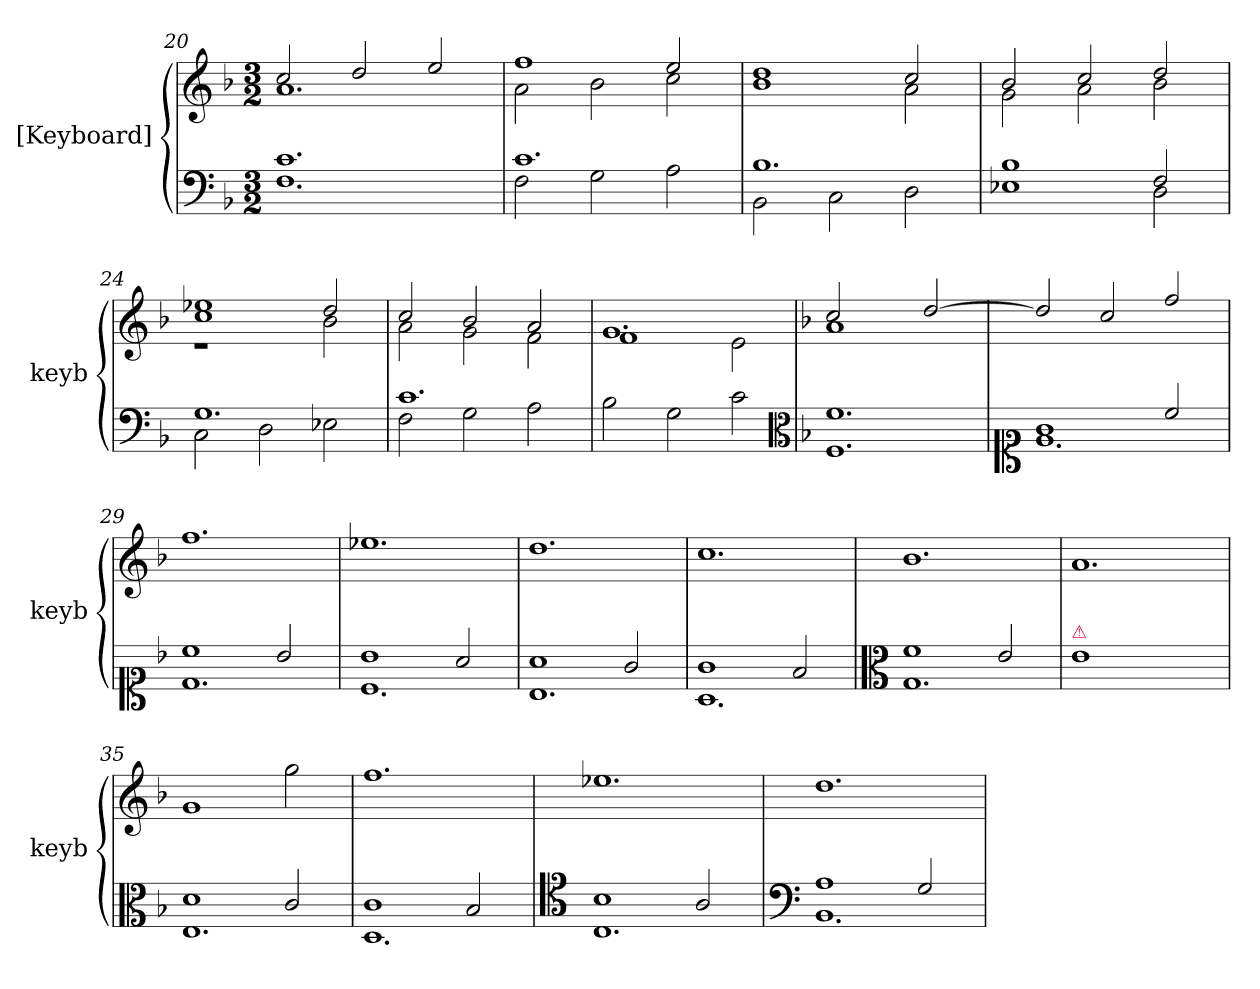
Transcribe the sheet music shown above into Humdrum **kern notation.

**kern	**kern
*part2	*part1
*staff2	*staff1
*I"[Keyboard]	*I"[Keyboard]
*I'keyb	*I'keyb
*clefF4	*clefG2
*k[b-]	*k[b-]
*M3/2	*M3/2
=20	=20
*^	*^
1.c	1.F	2cc/	1.a
.	.	2dd/	.
.	.	2ee/	.
=21	=21	=21	=21
1.c	2F\	1ff	2a\
.	2G\	.	2b-\
.	2A\	2ee/	2cc\
=22	=22	=22	=22
1.B-	2BB-\	1dd	1b-
.	2C\	.	.
.	2D\	2cc/	2a\
=23	=23	=23	=23
1B-	1E-X	2b-/	2g\
.	.	2cc/	2a\
2F/	2D\	2dd/	2b-\
=24	=24	=24	=24
1.G	2C\	1cc 1ee-X	1r
.	2D\	.	.
.	2E-X\	2dd/	2b-\
=25	=25	=25	=25
1.c	2F\	2cc/	2a\
.	2G\	2b-/	2g\
.	2A\	2a/	2f\
*v	*v	*	*
=26	=26	=26
2B-\	1.g	1f
2G\	.	.
2c\	.	2e\
*clefC3	*	*
=27	=27	=27
*k[b-]	*k[b-]	*
!	!LO:N:vis=2	!LO:N:vis=1
1.F 1.f	1cc	1.a
.	[2dd/	.
*	*v	*v
=28	=28
*clefC1	*
*^	*
1g	1.e	2dd/]
.	.	2cc/
2cc/	.	2ff/
=29	=29	=29
1cc	1.d	1.ff
2b-/	.	.
=30	=30	=30
1b-	1.c	1.ee-X
2a/	.	.
=31	=31	=31
1a	1.B-	1.dd
2g/	.	.
=32	=32	=32
1g	1.A	1.cc
2f/	.	.
=33	=33	=33
*clefC3	*	*
1f	1.G	1.b-
2e/	.	.
*v	*v	*
=34	=34
!LO:TX:a:color=crimson:t=⚠	!
1e	1.a
2ryy	.
=35	=35
*^	*
1d	1.E	1g
2c/	.	2gg\
=36	=36	=36
1c	1.D	1.ff
2B-/	.	.
=37	=37	=37
*clefC4	*	*
1B-	1.C	1.ee-X
2A/	.	.
=38	=38	=38
*clefF4	*	*
1A	1.BB-	1.dd
2G/	.	.
*v	*v	*
=	=
*-	*-
